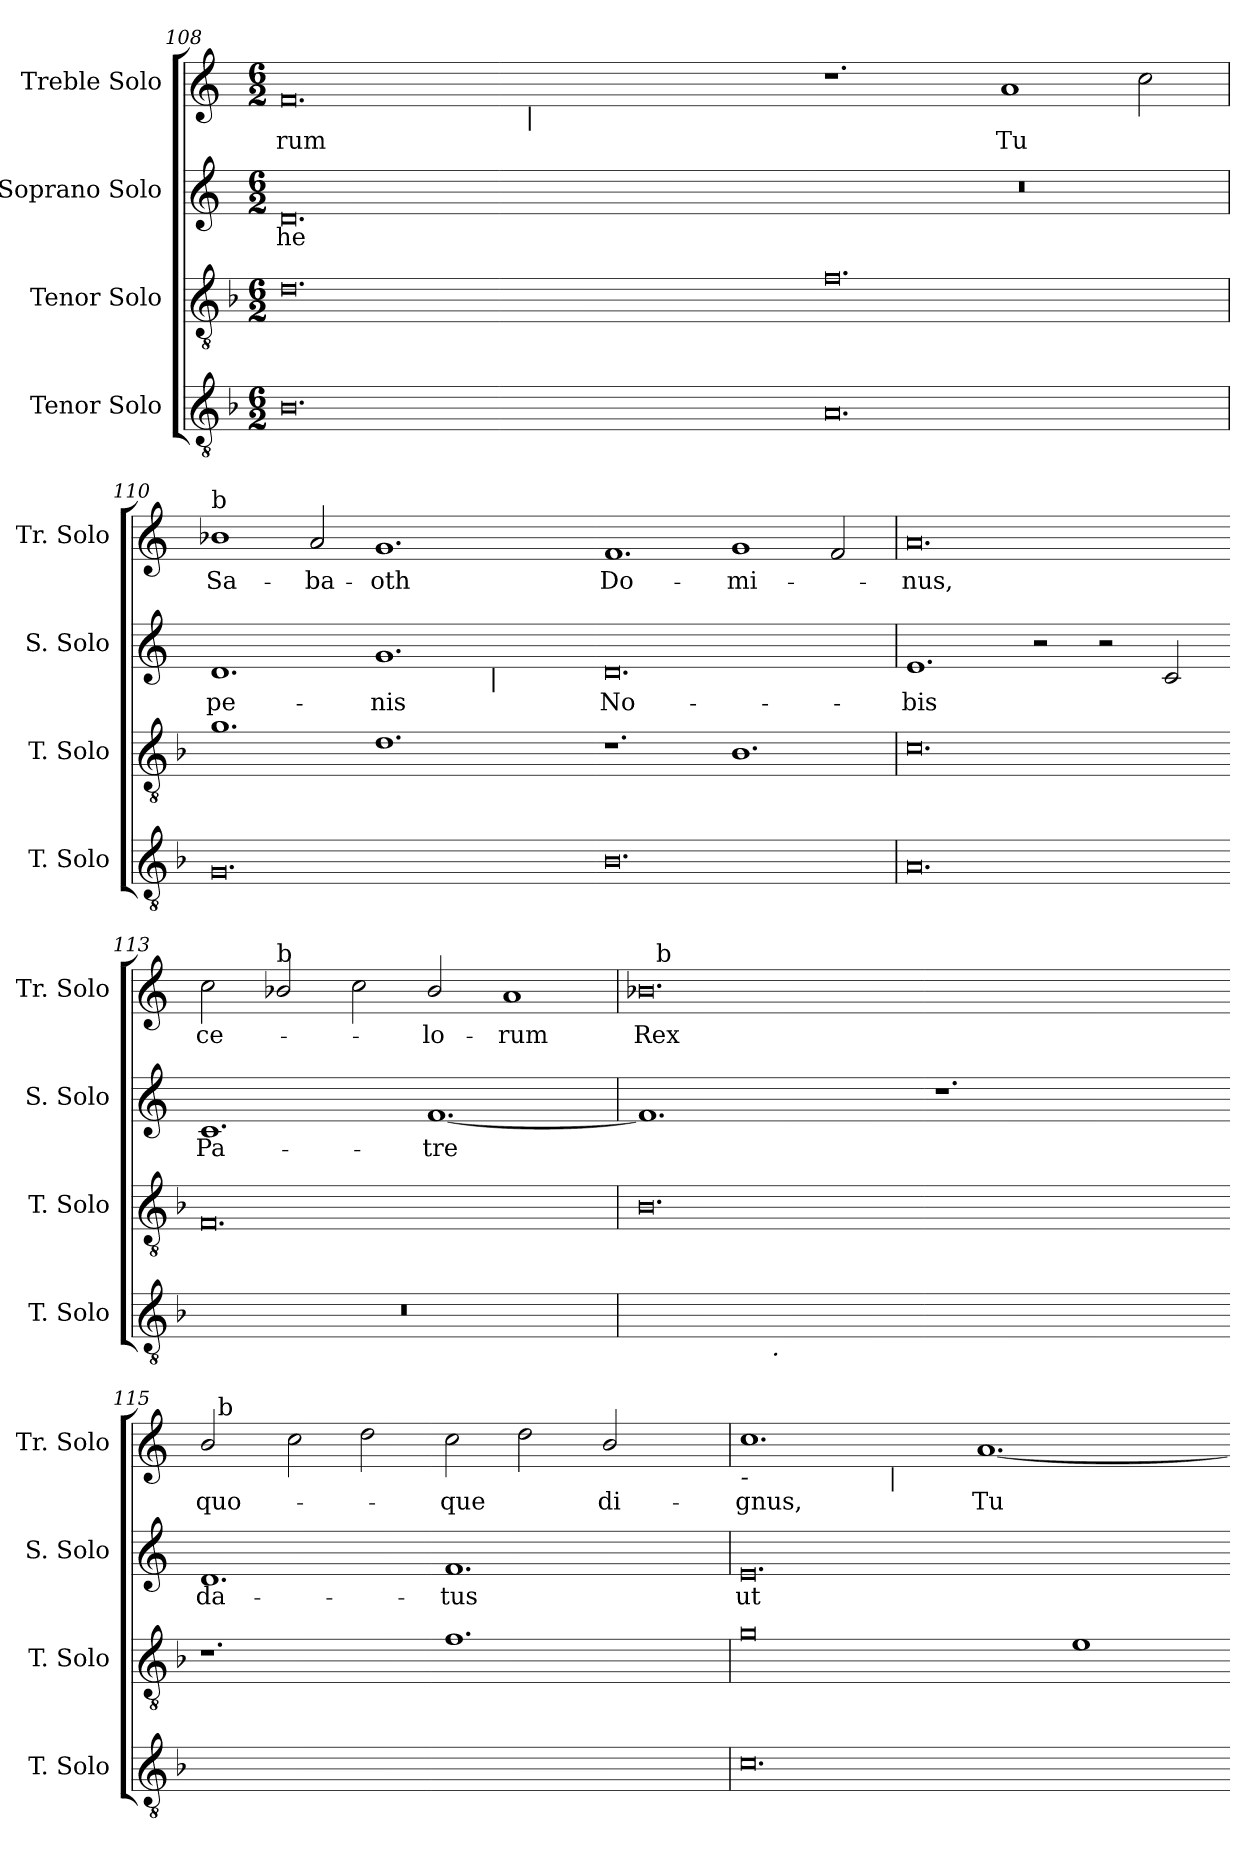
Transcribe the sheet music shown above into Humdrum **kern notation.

**kern	**kern	**kern	**text	**kern	**text
*part4	*part3	*part2	*part2	*part1	*part1
*staff4	*staff3	*staff2	*staff2	*staff1	*staff1
*I"Tenor Solo	*I"Tenor Solo	*I"Soprano Solo	*	*I"Treble Solo	*
*I'T. Solo	*I'T. Solo	*I'S. Solo	*	*I'Tr. Solo	*
*clefGv2	*clefGv2	*clefG2	*	*clefG2	*
*ITrd7c12	*ITrd7c12	*	*	*	*
*k[b-]	*k[b-]	*k[]	*	*k[]	*
*F:	*F:	*C:	*	*C:	*
*M6/2	*M6/2	*M6/2	*	*M6/2	*
=108	=108	=108	=108	=108	=108
!	!	!	!LO:LY:b:color=#000000	!	!
!	!	!	!	!	!LO:LY:b:color=#000000
*	*	*	*	*^	*
0.BB-i	0.Di	0.di	-he	0.fi	2ryy	-rum
.	.	.	.	.	4ryy	.
.	.	.	.	.	8ryy	.
.	.	.	.	.	16ryy	.
.	.	.	.	.	32ryy	.
.	.	.	.	.	128ryy	.
.	.	.	.	.	256ryy	.
.	.	.	.	.	1024ryy	.
!	!	!	!	!	!LO:TX:b:i:t=|	!
.	.	.	.	.	1ryy	.
.	.	.	.	.	1ryy	.
.	.	.	.	.	64ryy	.
.	.	.	.	.	512.ryy	.
=109-	=109-	=109-	=109-	=109-	=109-	=109-
!	!	!LO:N:vis=1	!	!	!	!
*	*	*	*	*v	*v	*
0.AAi	0.Fi	0.r	.	1.r	.
!	!	!	!	!	!LO:LY:b:color=#000000
.	.	.	.	1ai	Tu
.	.	.	.	2cci\	.
!!LO:LB:g=z
=110	=110	=110	=110	=110	=110
!	!	!	!LO:LY:b:color=#000000	!	!
!	!	!	!	!LO:TX:a:t=b	!
!	!	!	!	!	!LO:LY:b:color=#000000
*	*	*^	*	*	*
0.GGi	1.Gi	1.di	1ryy	pe-	1b-i	Sa-
!	!	!	!	!	!	!LO:LY:b:color=#000000
.	.	.	2ryy	.	2ai/	-ba-
!	!	!	!	!LO:LY:b:color=#000000	!	!
!	!	!	!	!	!	!LO:LY:b:color=#000000
.	1.Di	1.gi	4ryy	-nis	1.gi	-oth
.	.	.	8ryy	.	.	.
.	.	.	16ryy	.	.	.
.	.	.	32ryy	.	.	.
.	.	.	64ryy	.	.	.
.	.	.	256.ryy	.	.	.
!	!	!	!LO:TX:b:i:t=|	!	!	!
.	.	.	1ryy	.	.	.
.	.	.	128ryy	.	.	.
.	.	.	512ryy	.	.	.
*	*	*v	*v	*	*	*
=111-	=111-	=111-	=111-	=111-	=111-
*	*	*^	*	*	*
!	!	!	!	!LO:LY:b:color=#000000	!	!
*	*	*v	*v	*	*	*
*	*	*^	*	*	*
!	!	!	!	!	!	!LO:LY:b:color=#000000
*	*	*v	*v	*	*	*
0.BB-i	1.r	0.di	No-	1.fi	Do-
!	!	!	!	!	!LO:LY:b:color=#000000
.	1.BB-i	.	.	1gi	-mi-
.	.	.	.	2fi/	.
=112	=112	=112	=112	=112	=112
!	!	!	!LO:LY:b:color=#000000	!	!
!	!	!	!	!	!LO:LY:b:color=#000000
0.AAi	0.Ci	1.ei	-bis	0.ai	-nus,
.	.	2r	.	.	.
.	.	2r	.	.	.
.	.	2ci/	.	.	.
=113-	=113-	=113-	=113-	=113-	=113-
!LO:N:vis=1	!	!	!	!	!
!	!	!	!LO:LY:b:color=#000000	!	!
!	!	!	!	!	!LO:LY:b:color=#000000
0.r	0.FFi	1.ci	Pa-	2cci\	ce-
!	!	!	!	!LO:TX:a:t=b	!
.	.	.	.	2b-i/	.
.	.	.	.	2cci\	.
!	!	!	!LO:LY:b:color=#000000	!	!
!	!	!	!	!	!LO:LY:b:color=#000000
.	.	[<1.fi	-tre	2b-i/	-lo-
!	!	!	!	!	!LO:LY:b:color=#000000
.	.	.	.	1ai	-rum
=114	=114	=114	=114	=114	=114
!	!	!	!	!	!LO:LY:b:color=#000000
*^	*	*	*	*^	*
[>0.Diyy	4ryy	0.BB-i	1.fi]	.	0.b-i	32ryy	Rex
.	.	.	.	.	.	256ryy	.
!	!	!	!	!	!	!LO:TX:a:t=b	!
.	.	.	.	.	.	1ryy	.
.	8ryy	.	.	.	.	.	.
.	16ryy	.	.	.	.	.	.
.	32ryy	.	.	.	.	.	.
.	512.ryy	.	.	.	.	.	.
!	!LO:TX:b:i:t=.	!	!	!	!	!	!
.	1ryy	.	.	.	.	.	.
.	.	.	.	.	.	1ryy	.
.	1ryy	.	.	.	.	.	.
.	.	.	1.r	.	.	.	.
.	.	.	.	.	.	2ryy	.
.	2ryy	.	.	.	.	.	.
.	.	.	.	.	.	4ryy	.
.	.	.	.	.	.	8ryy	.
.	.	.	.	.	.	16ryy	.
.	64ryy	.	.	.	.	.	.
.	.	.	.	.	.	64..ryy	.
.	128ryy	.	.	.	.	.	.
.	256ryy	.	.	.	.	.	.
.	1024ryy	.	.	.	.	.	.
*v	*v	*	*	*	*	*	*
=115-	=115-	=115-	=115-	=115-	=115-	=115-
*^	*	*	*	*	*	*
!	!	!	!	!LO:LY:b:color=#000000	!	!	!
*v	*v	*	*	*	*	*	*
*^	*	*	*	*	*	*
!	!	!	!	!	!	!	!LO:LY:b:color=#000000
*v	*v	*	*	*	*	*	*
0.Diyy]	1.r	1.di	da-	2b-i/	32ryy	quo-
.	.	.	.	.	256ryy	.
!	!	!	!	!	!LO:TX:a:t=b	!
.	.	.	.	.	1ryy	.
.	.	.	.	2cci\	.	.
.	.	.	.	2ddi\	.	.
.	.	.	.	.	1ryy	.
!	!	!	!LO:LY:b:color=#000000	!	!	!
!	!	!	!	!	!	!LO:LY:b:color=#000000
.	1.Fi	1.fi	-tus	2cci\	.	-que
.	.	.	.	2ddi\	.	.
.	.	.	.	.	2ryy	.
!	!	!	!	!	!	!LO:LY:b:color=#000000
.	.	.	.	2b-i/	.	di-
.	.	.	.	.	4ryy	.
.	.	.	.	.	8ryy	.
.	.	.	.	.	16ryy	.
.	.	.	.	.	64..ryy	.
!!LO:LB:g=z	!!
=116	=116	=116	=116	=116	=116	=116
!	!	!	!LO:LY:b:color=#000000	!	!	!
!	!	!	!	!LO:TX:b:i:t=-	!	!
!	!	!	!	!	!	!LO:LY:b:color=#000000
0.Ci	0Gi	0.ei	ut	1.cci	2ryy	-gnus,
.	.	.	.	.	4ryy	.
.	.	.	.	.	32ryy	.
.	.	.	.	.	64ryy	.
.	.	.	.	.	256ryy	.
.	.	.	.	.	1024ryy	.
!	!	!	!	!	!LO:TX:b:i:t=|	!
.	.	.	.	.	1ryy	.
!	!	!	!	!	!	!LO:LY:b:color=#000000
.	.	.	.	[<1.ai	.	Tu
.	.	.	.	.	1ryy	.
.	1Ei	.	.	.	.	.
.	.	.	.	.	8ryy	.
.	.	.	.	.	16ryy	.
.	.	.	.	.	128ryy	.
.	.	.	.	.	512.ryy	.
*	*	*	*	*v	*v	*
=-	=-	=-	=-	=-	=-
*-	*-	*-	*-	*-	*-
